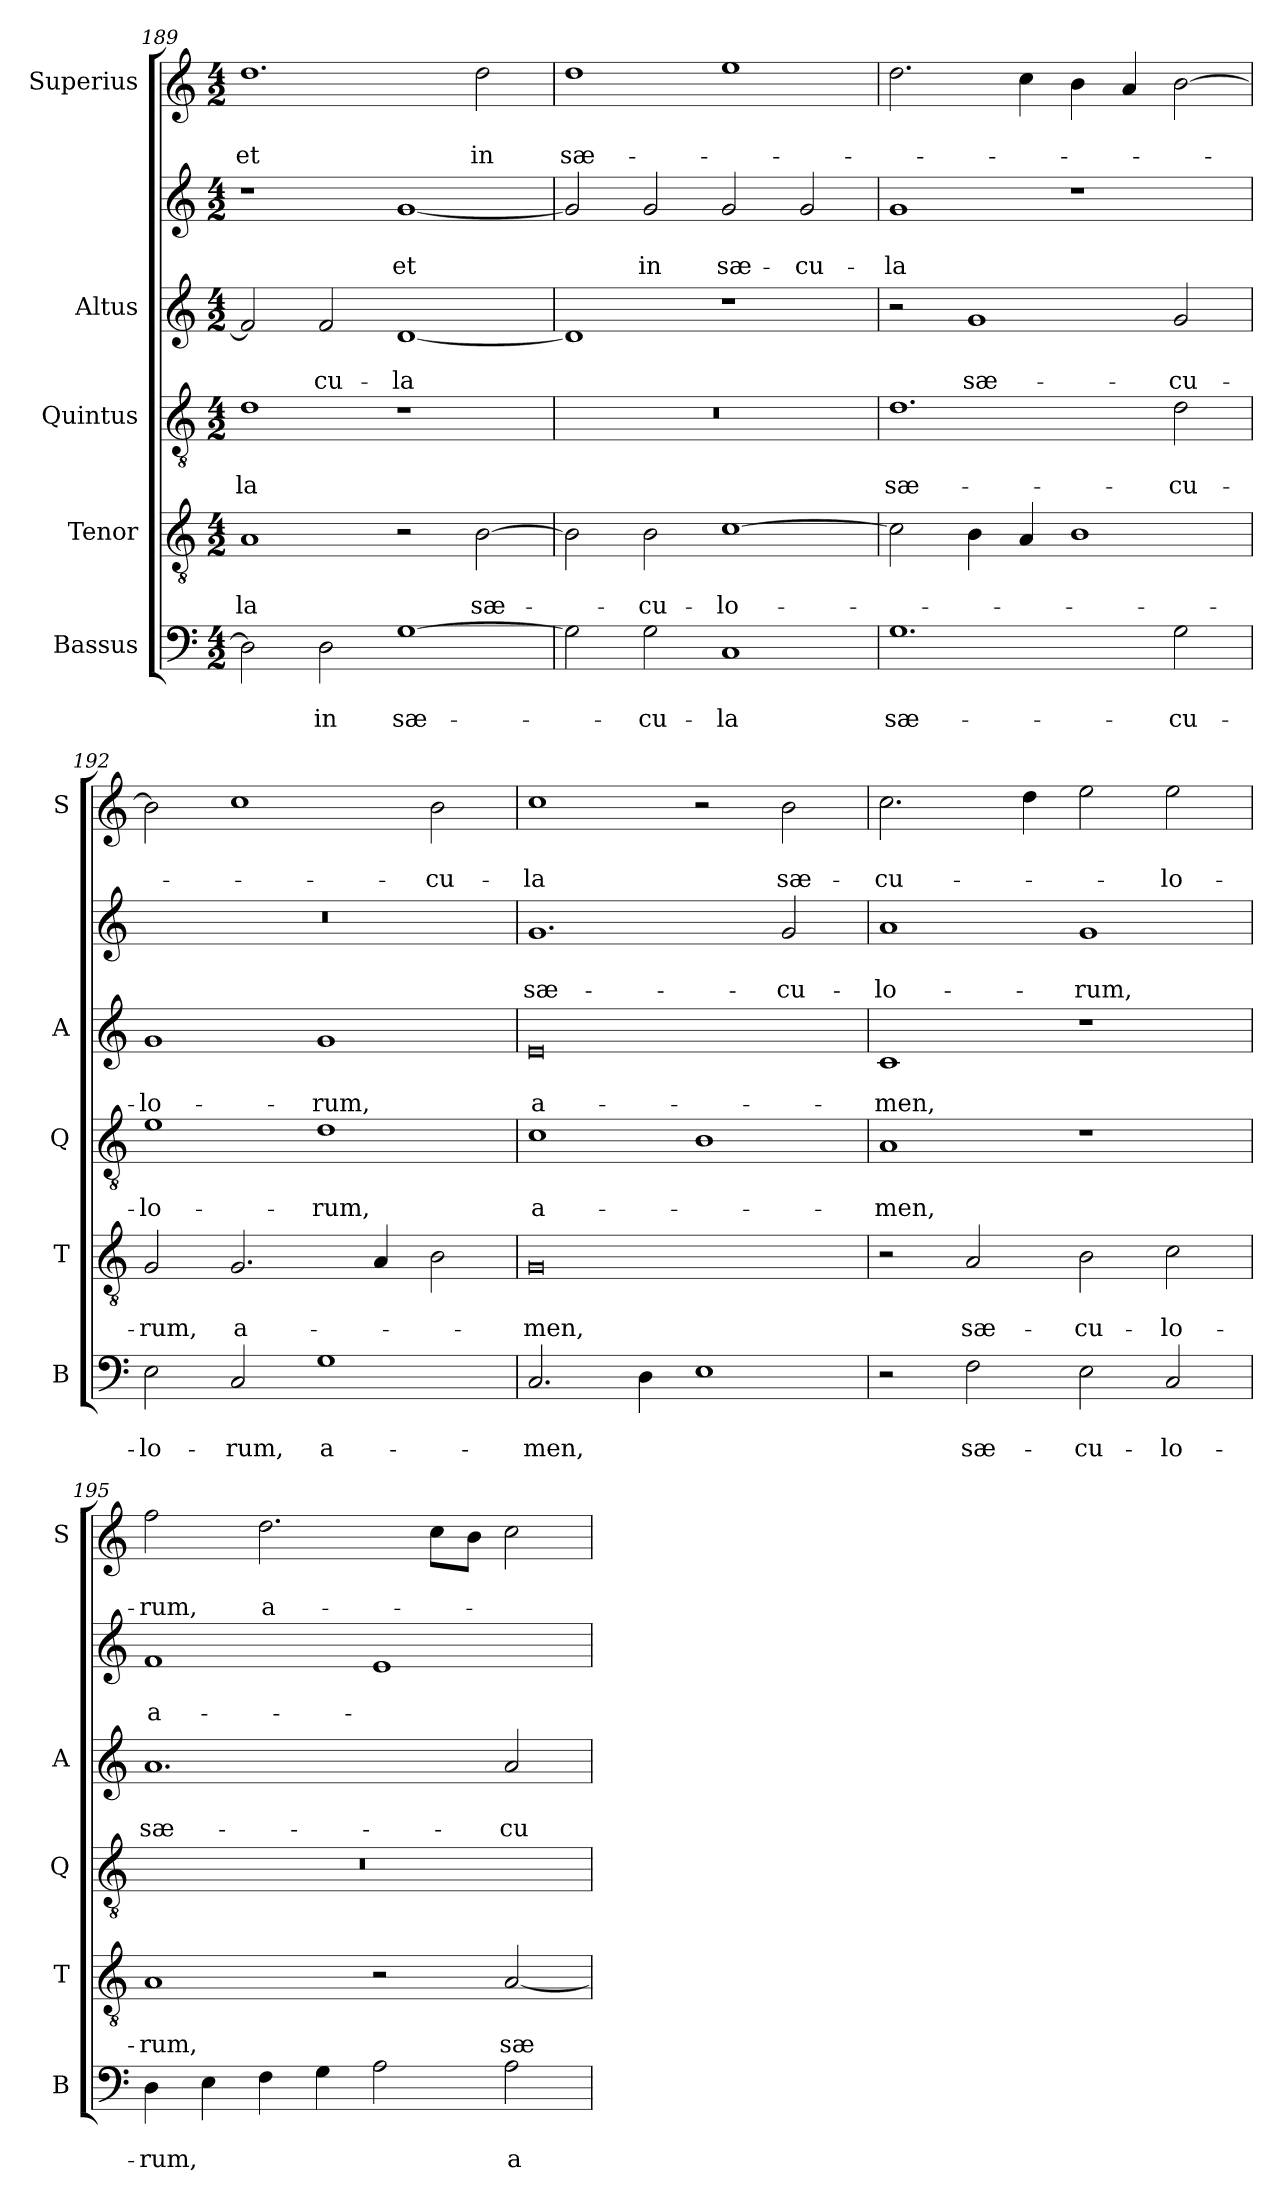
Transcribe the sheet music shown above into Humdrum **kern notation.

**kern	**text	**text	**kern	**text	**text	**kern	**text	**text	**kern	**text	**text	**kern	**text	**text	**kern	**text	**text
*part6	*part6	*part6	*part5	*part5	*part5	*part4	*part4	*part4	*part3	*part3	*part3	*part2	*part2	*part2	*part1	*part1	*part1
*staff6	*staff6	*staff6	*staff5	*staff5	*staff5	*staff4	*staff4	*staff4	*staff3	*staff3	*staff3	*staff2	*staff2	*staff2	*staff1	*staff1	*staff1
*I"Bassus	*	*	*I"Tenor	*	*	*I"Quintus	*	*	*I"Altus	*	*	*	*	*	*I"Superius	*	*
*I'B	*	*	*I'T	*	*	*I'Q	*	*	*I'A	*	*	*	*	*	*I'S	*	*
*clefF4	*	*	*clefGv2	*	*	*clefGv2	*	*	*clefG2	*	*	*clefG2	*	*	*clefG2	*	*
*k[]	*	*	*k[]	*	*	*k[]	*	*	*k[]	*	*	*k[]	*	*	*k[]	*	*
*C:	*	*	*C:	*	*	*C:	*	*	*C:	*	*	*C:	*	*	*C:	*	*
*M4/2	*	*	*M4/2	*	*	*M4/2	*	*	*M4/2	*	*	*M4/2	*	*	*M4/2	*	*
=189	=189	=189	=189	=189	=189	=189	=189	=189	=189	=189	=189	=189	=189	=189	=189	=189	=189
!	!	!	!	!	!LO:LY:b	!	!	!LO:LY:b	!	!	!	!	!	!	!	!	!LO:LY:b
2D\]	.	.	1A	.	-la	1d	.	-la	2f/]	.	.	1r	.	.	1.dd	.	et
!	!	!LO:LY:b	!	!	!	!	!	!	!	!	!LO:LY:b	!	!	!	!	!	!
2D\	.	in	.	.	.	.	.	.	2f/	.	-cu-	.	.	.	.	.	.
!	!	!LO:LY:b	!	!	!	!	!	!	!	!	!LO:LY:b	!	!	!LO:LY:b	!	!	!
[1G	.	sæ-	2r	.	.	1r	.	.	[1d	.	-la	[1g	.	et	.	.	.
!	!	!	!	!	!LO:LY:b	!	!	!	!	!	!	!	!	!	!	!	!LO:LY:b
.	.	.	[2B\	.	sæ-	.	.	.	.	.	.	.	.	.	2dd\	.	in
=190	=190	=190	=190	=190	=190	=190	=190	=190	=190	=190	=190	=190	=190	=190	=190	=190	=190
!	!	!	!	!	!	!	!	!	!	!	!	!	!	!	!	!	!LO:LY:b
2G\]	.	.	2B\]	.	.	0r	.	.	1d]	.	.	2g/]	.	.	1dd	.	sæ-
!	!	!LO:LY:b	!	!	!LO:LY:b	!	!	!	!	!	!	!	!	!LO:LY:b	!	!	!
2G\	.	-cu-	2B\	.	-cu-	.	.	.	.	.	.	2g/	.	in	.	.	.
!	!	!LO:LY:b	!	!	!LO:LY:b	!	!	!	!	!	!	!	!	!LO:LY:b	!	!	!
1C	.	-la	[1c	.	-lo-	.	.	.	1r	.	.	2g/	.	sæ-	1ee	.	.
!	!	!	!	!	!	!	!	!	!	!	!	!	!	!LO:LY:b	!	!	!
.	.	.	.	.	.	.	.	.	.	.	.	2g/	.	-cu-	.	.	.
=191	=191	=191	=191	=191	=191	=191	=191	=191	=191	=191	=191	=191	=191	=191	=191	=191	=191
!	!	!LO:LY:b	!	!	!	!	!	!LO:LY:b	!	!	!	!	!	!LO:LY:b	!	!	!
1.G	.	sæ-	2c\]	.	.	1.d	.	sæ-	2r	.	.	1g	.	-la	2.dd\	.	.
!	!	!	!	!	!	!	!	!	!	!	!LO:LY:b	!	!	!	!	!	!
.	.	.	4B\	.	.	.	.	.	1g	.	sæ-	.	.	.	.	.	.
.	.	.	4A/	.	.	.	.	.	.	.	.	.	.	.	4cc\	.	.
.	.	.	1B	.	.	.	.	.	.	.	.	1r	.	.	4b\	.	.
.	.	.	.	.	.	.	.	.	.	.	.	.	.	.	4a/	.	.
!	!	!LO:LY:b	!	!	!	!	!	!LO:LY:b	!	!	!LO:LY:b	!	!	!	!	!	!
2G\	.	-cu-	.	.	.	2d\	.	-cu-	2g/	.	-cu-	.	.	.	[2b\	.	.
=192	=192	=192	=192	=192	=192	=192	=192	=192	=192	=192	=192	=192	=192	=192	=192	=192	=192
!	!	!LO:LY:b	!	!	!LO:LY:b	!	!	!LO:LY:b	!	!	!LO:LY:b	!	!	!	!	!	!
2E\	.	-lo-	2G/	.	-rum,	1e	.	-lo-	1g	.	-lo-	0r	.	.	2b\]	.	.
!	!	!LO:LY:b	!	!	!LO:LY:b	!	!	!	!	!	!	!	!	!	!	!	!
2C/	.	-rum,	2.G/	.	a-	.	.	.	.	.	.	.	.	.	1cc	.	.
!	!	!LO:LY:b	!	!	!	!	!	!LO:LY:b	!	!	!LO:LY:b	!	!	!	!	!	!
1G	.	a-	.	.	.	1d	.	-rum,	1g	.	-rum,	.	.	.	.	.	.
.	.	.	4A/	.	.	.	.	.	.	.	.	.	.	.	.	.	.
!	!	!	!	!	!	!	!	!	!	!	!	!	!	!	!	!	!LO:LY:b
.	.	.	2B\	.	.	.	.	.	.	.	.	.	.	.	2b\	.	-cu-
=193	=193	=193	=193	=193	=193	=193	=193	=193	=193	=193	=193	=193	=193	=193	=193	=193	=193
!	!	!LO:LY:b	!	!	!LO:LY:b	!	!	!LO:LY:b	!	!	!LO:LY:b	!	!	!LO:LY:b	!	!	!LO:LY:b
2.C/	.	-men,	0G	.	-men,	1c	.	a-	0e	.	a-	1.g	.	sæ-	1cc	.	-la
4D\	.	.	.	.	.	.	.	.	.	.	.	.	.	.	.	.	.
1E	.	.	.	.	.	1B	.	.	.	.	.	.	.	.	2r	.	.
!	!	!	!	!	!	!	!	!	!	!	!	!	!	!LO:LY:b	!	!	!LO:LY:b
.	.	.	.	.	.	.	.	.	.	.	.	2g/	.	-cu-	2b\	.	sæ-
!!LO:LB:g=z
=194	=194	=194	=194	=194	=194	=194	=194	=194	=194	=194	=194	=194	=194	=194	=194	=194	=194
!	!	!	!	!	!	!	!	!LO:LY:b	!	!	!LO:LY:b	!	!	!LO:LY:b	!	!	!LO:LY:b
2r	.	.	2r	.	.	1A	.	-men,	1c	.	-men,	1a	.	-lo-	2.cc\	.	-cu-
!	!	!LO:LY:b	!	!	!LO:LY:b	!	!	!	!	!	!	!	!	!	!	!	!
2F\	.	sæ-	2A/	.	sæ-	.	.	.	.	.	.	.	.	.	.	.	.
.	.	.	.	.	.	.	.	.	.	.	.	.	.	.	4dd\	.	.
!	!	!LO:LY:b	!	!	!LO:LY:b	!	!	!	!	!	!	!	!	!LO:LY:b	!	!	!
2E\	.	-cu-	2B\	.	-cu-	1r	.	.	1r	.	.	1g	.	-rum,	2ee\	.	.
!	!	!LO:LY:b	!	!	!LO:LY:b	!	!	!	!	!	!	!	!	!	!	!	!LO:LY:b
2C/	.	-lo-	2c\	.	-lo-	.	.	.	.	.	.	.	.	.	2ee\	.	-lo-
=195	=195	=195	=195	=195	=195	=195	=195	=195	=195	=195	=195	=195	=195	=195	=195	=195	=195
!	!	!LO:LY:b	!	!	!LO:LY:b	!	!	!	!	!	!LO:LY:b	!	!	!LO:LY:b	!	!	!LO:LY:b
4D\	.	-rum,	1A	.	-rum,	0r	.	.	1.a	.	sæ-	1f	.	a-	2ff\	.	-rum,
4E\	.	.	.	.	.	.	.	.	.	.	.	.	.	.	.	.	.
!	!	!	!	!	!	!	!	!	!	!	!	!	!	!	!	!	!LO:LY:b
4F\	.	.	.	.	.	.	.	.	.	.	.	.	.	.	2.dd\	.	a-
4G\	.	.	.	.	.	.	.	.	.	.	.	.	.	.	.	.	.
2A\	.	.	2r	.	.	.	.	.	.	.	.	1e	.	.	.	.	.
.	.	.	.	.	.	.	.	.	.	.	.	.	.	.	8cc\L	.	.
.	.	.	.	.	.	.	.	.	.	.	.	.	.	.	8b\J	.	.
!	!	!LO:LY:b	!	!	!LO:LY:b	!	!	!	!	!	!LO:LY:b	!	!	!	!	!	!
2A\	.	a-	[2A/	.	sæ-	.	.	.	2a/	.	-cu-	.	.	.	2cc\	.	.
=	=	=	=	=	=	=	=	=	=	=	=	=	=	=	=	=	=
*-	*-	*-	*-	*-	*-	*-	*-	*-	*-	*-	*-	*-	*-	*-	*-	*-	*-
